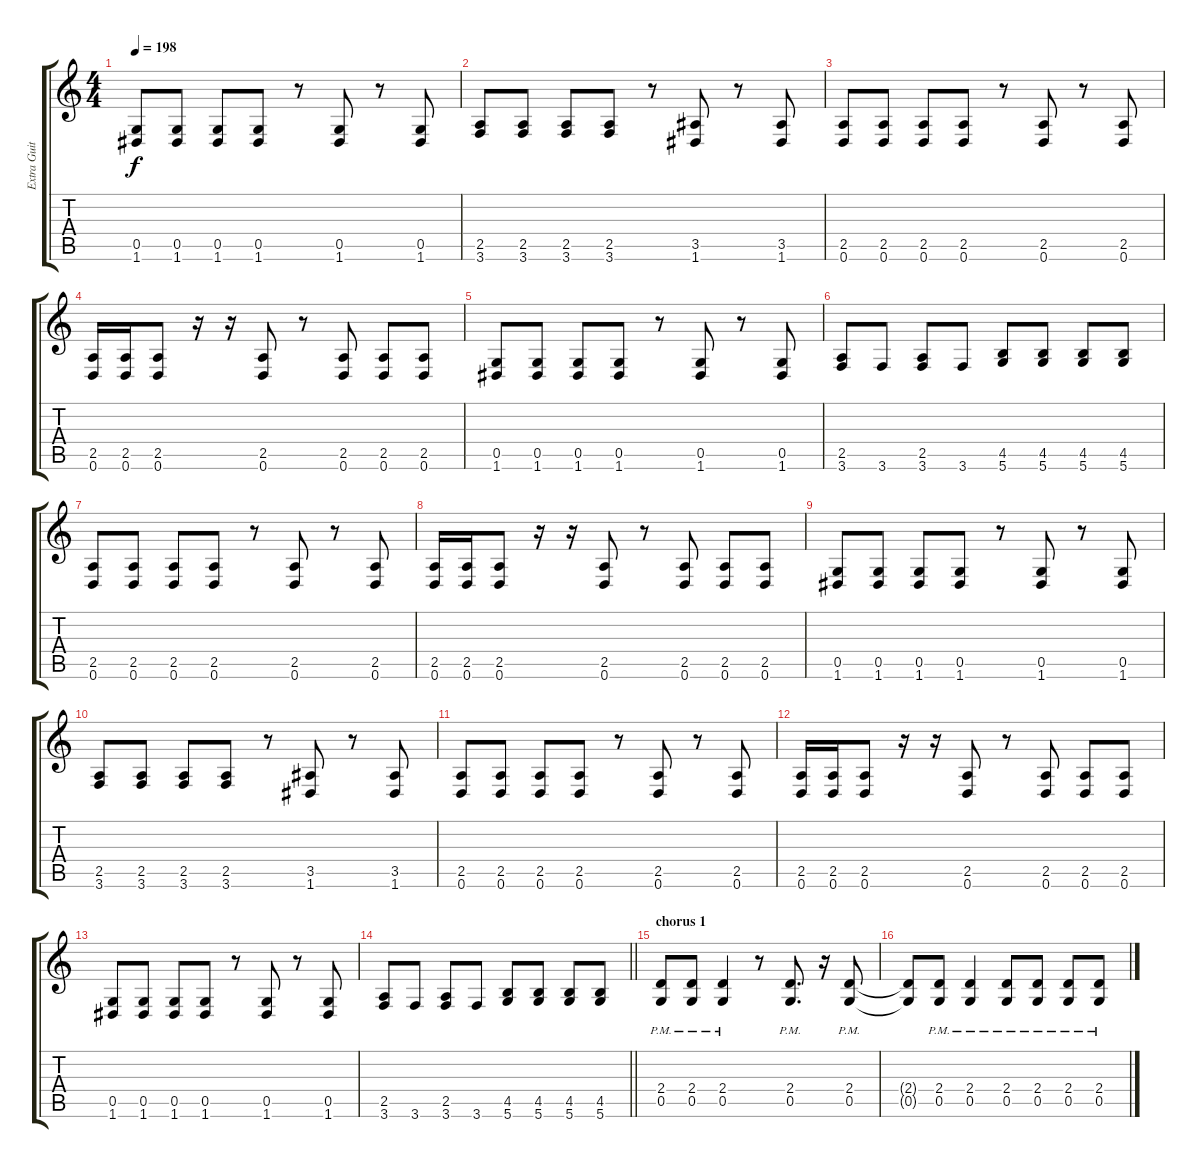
\track ("Extra Guitar" "Extra Guit") {instrument distortionguitar}
\staff {score tabs}
\tuning (D4 A3 F3 C3 G2 D2) {hide}
\ts (4 4)
\tempo 198
\clef g2
\ks c
(0.5 1.6).8{dy f} (0.5 1.6).8 (0.5 1.6).8 (0.5 1.6).8 r.8 (0.5 1.6).8 r.8 (0.5 1.6).8 |
(2.5 3.6).8 (2.5 3.6).8 (2.5 3.6).8 (2.5 3.6).8 r.8 (3.5 1.6).8 r.8 (3.5 1.6).8 |
(2.5 0.6).8 (2.5 0.6).8 (2.5 0.6).8 (2.5 0.6).8 r.8 (2.5 0.6).8 r.8 (2.5 0.6).8 |
(2.5 0.6).16 (2.5 0.6).16 (2.5 0.6).8 r.16 r.16 (2.5 0.6).8 r.8 (2.5 0.6).8 (2.5 0.6).8 (2.5 0.6).8 |
(0.5 1.6).8 (0.5 1.6).8 (0.5 1.6).8 (0.5 1.6).8 r.8 (0.5 1.6).8 r.8 (0.5 1.6).8 |
(2.5 3.6).8 3.6.8 (2.5 3.6).8 3.6.8 (4.5 5.6).8 (4.5 5.6).8 (4.5 5.6).8 (4.5 5.6).8 |
(2.5 0.6).8 (2.5 0.6).8 (2.5 0.6).8 (2.5 0.6).8 r.8 (2.5 0.6).8 r.8 (2.5 0.6).8 |
(2.5 0.6).16 (2.5 0.6).16 (2.5 0.6).8 r.16 r.16 (2.5 0.6).8 r.8 (2.5 0.6).8 (2.5 0.6).8 (2.5 0.6).8 |
(0.5 1.6).8 (0.5 1.6).8 (0.5 1.6).8 (0.5 1.6).8 r.8 (0.5 1.6).8 r.8 (0.5 1.6).8 |
(2.5 3.6).8 (2.5 3.6).8 (2.5 3.6).8 (2.5 3.6).8 r.8 (3.5 1.6).8 r.8 (3.5 1.6).8 |
(2.5 0.6).8 (2.5 0.6).8 (2.5 0.6).8 (2.5 0.6).8 r.8 (2.5 0.6).8 r.8 (2.5 0.6).8 |
(2.5 0.6).16 (2.5 0.6).16 (2.5 0.6).8 r.16 r.16 (2.5 0.6).8 r.8 (2.5 0.6).8 (2.5 0.6).8 (2.5 0.6).8 |
(0.5 1.6).8 (0.5 1.6).8 (0.5 1.6).8 (0.5 1.6).8 r.8 (0.5 1.6).8 r.8 (0.5 1.6).8 |
\barLineRight lightlight
(2.5 3.6).8 3.6.8 (2.5 3.6).8 3.6.8 (4.5 5.6).8 (4.5 5.6).8 (4.5 5.6).8 (4.5 5.6).8 |
\section ("" "chorus 1")
(2.4{pm} 0.5{pm}).8 (2.4{pm} 0.5{pm}).8 (2.4{pm} 0.5{pm}).4 r.8 (2.4{pm} 0.5{pm}).8{d} r.16 (2.4{pm} 0.5{pm}).8 |
(2.4{t} 0.5{t}).8 (2.4{pm} 0.5{pm}).8 (2.4{pm} 0.5{pm}).4 (2.4{pm} 0.5{pm}).8 (2.4{pm} 0.5{pm}).8 (2.4{pm} 0.5{pm}).8 (2.4{pm} 0.5{pm}).8
